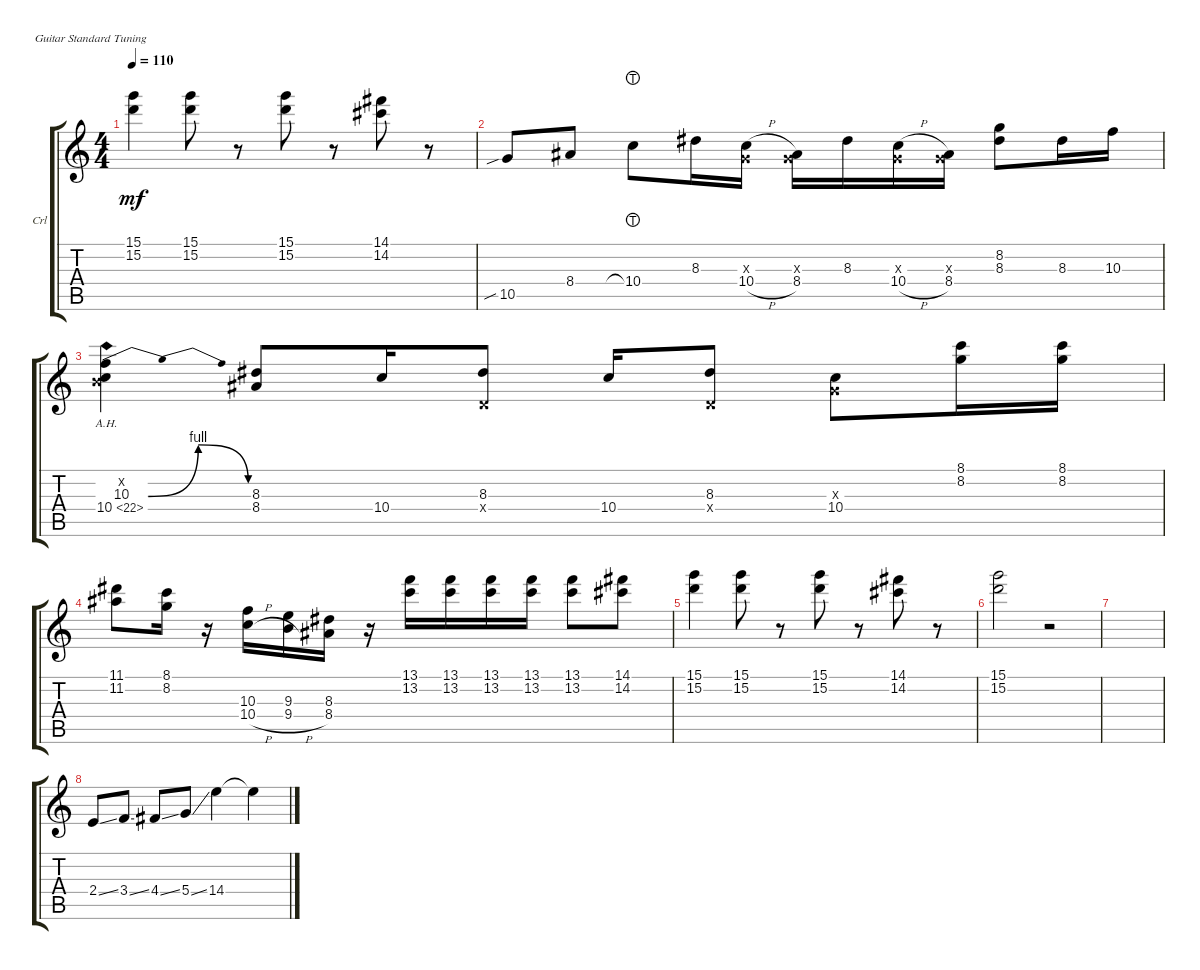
\defaultSystemsLayout 4
\bracketExtendMode groupsimilarinstruments
\firstSystemTrackNameOrientation horizontal
\otherSystemsTrackNameOrientation horizontal
\track ("Carl Gt" "Crl") {instrument overdrivenguitar}
\staff {score tabs}
\tuning (E4 B3 G3 D3 A2 E2)
\ts (4 4)
\tempo 110
\clef g2
\scale
0.333333
\ks c
(15.1 15.2).4{dy mf} (15.1 15.2).8 r.8 (15.2 15.1).8 r.8 (14.1 14.2).8 r.8 |
\scale
0.333333 10.5{sib}.8 8.4.8 10.4{lht}.8 8.3.16 (10.4{h} 0.3{x}).16 (8.4 0.3{x}).16 8.3.16 (10.4{h} 0.3{x}).16 (0.3{x} 8.4).16 (8.3 8.2).8 8.3.16 10.3.16 |
(10.3{be (bendrelease 0 0 16.8 4 29.4 4 31.799999999999997 0)} 0.2{x} 10.4{ah 12}).4 (8.3 8.4).8 10.4.16 (8.3 0.4{x}).8 10.4.16 (8.3 0.4{x}).8 (10.4 0.3{x}).8 (8.1 8.2).16 (8.1 8.2).16 |
(11.1 11.2).8 (8.1 8.2).16 r.16 (10.4{h} 10.3).16 (9.4{h} 9.3).16 (8.4 8.3).16 r.16 (13.1 13.2).16 (13.1 13.2).16 (13.1 13.2).16 (13.1 13.2).16 (13.1 13.2).8 (14.1 14.2).8 |
(15.1 15.2).4 (15.1 15.2).8 r.8 (15.2 15.1).8 r.8 (14.1 14.2).8 r.8 |
(15.1 15.2).2 r.2 |
|
\scale
0.333333 2.4{ss}.8 3.4{ss}.8 4.4{ss}.8 5.4{ss}.8 14.4.4 14.4{t}.4
